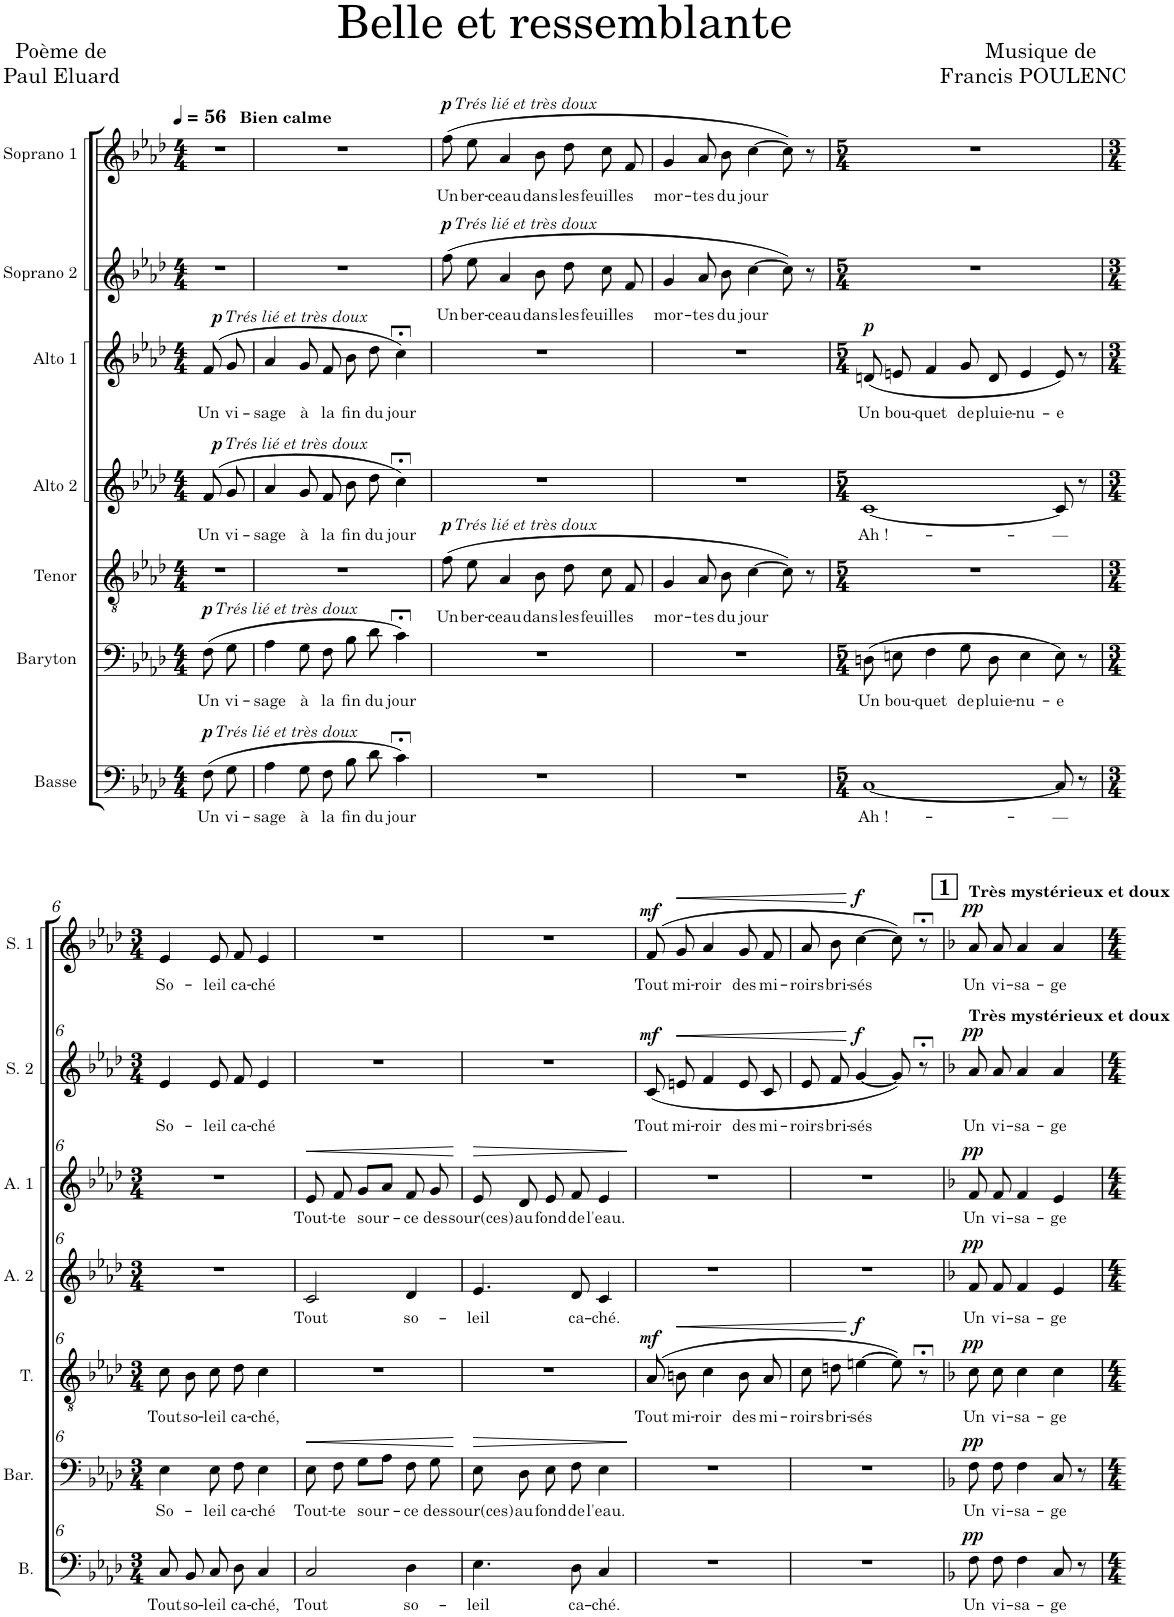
**kern	**text	**dynam	**kern	**text	**dynam	**kern	**text	**dynam	**kern	**text	**dynam	**kern	**text	**dynam	**kern	**text	**dynam	**kern	**text	**dynam
*part7	*part7	*part7	*part6	*part6	*part6	*part5	*part5	*part5	*part4	*part4	*part4	*part3	*part3	*part3	*part2	*part2	*part2	*part1	*part1	*part1
*staff7	*staff7	*staff7	*staff6	*staff6	*staff6	*staff5	*staff5	*staff5	*staff4	*staff4	*staff4	*staff3	*staff3	*staff3	*staff2	*staff2	*staff2	*staff1	*staff1	*staff1
*I"Basse	*	*	*I"Baryton	*	*	*I"Tenor	*	*	*I"Alto 2	*	*	*I"Alto 1	*	*	*I"Soprano 2	*	*	*I"Soprano 1	*	*
*I'B.	*	*	*I'Bar.	*	*	*I'T.	*	*	*I'A. 2	*	*	*I'A. 1	*	*	*I'S. 2	*	*	*I'S. 1	*	*
*clefF4	*	*	*clefF4	*	*	*clefGv2	*	*	*clefG2	*	*	*clefG2	*	*	*clefG2	*	*	*clefG2	*	*
*k[b-e-a-d-]	*	*	*k[b-e-a-d-]	*	*	*k[b-e-a-d-]	*	*	*k[b-e-a-d-]	*	*	*k[b-e-a-d-]	*	*	*k[b-e-a-d-]	*	*	*k[b-e-a-d-]	*	*
*M4/4	*	*	*M4/4	*	*	*M4/4	*	*	*M4/4	*	*	*M4/4	*	*	*M4/4	*	*	*M4/4	*	*
*MM56	*	*	*MM56	*	*	*MM56	*	*	*MM56	*	*	*MM56	*	*	*MM56	*	*	*MM56	*	*
=1	=1	=1	=1	=1	=1	=1	=1	=1	=1	=1	=1	=1	=1	=1	=1	=1	=1	=1	=1	=1
!	!	!	!	!	!	!	!	!	!	!	!	!	!	!	!	!	!	!LO:TX:a:B:t=Bien calme	!	!
!	!	!	!LO:TX:a:i:t=Trés lié et très doux	!	!	!	!	!	!	!	!	!	!	!	!	!	!	!	!	!
!LO:TX:a:i:t=Trés lié et très doux	!	!	!	!	!	!	!	!	!	!	!	!	!	!	!	!	!	!	!	!
!	!LO:LY:b	!LO:DY:a	!	!LO:LY:b	!LO:DY:a	!	!	!	!	!LO:LY:b	!	!	!LO:LY:b	!	!	!	!	!	!	!
(8F\L	Un	p	(8F\	Un	p	1r	.	.	(8f/L	Un	.	(8f/	Un	.	1r	.	.	1r	.	.
!	!	!	!	!	!	!	!	!	!	!	!	!LO:TX:a:i:t=Trés lié et très doux	!	!	!	!	!	!	!	!
!	!	!	!	!	!	!	!	!	!LO:TX:a:i:t=Trés lié et très doux	!	!	!	!	!	!	!	!	!	!	!
!	!LO:LY:b	!	!	!LO:LY:b	!	!	!	!	!	!LO:LY:b	!LO:DY:a	!	!LO:LY:b	!LO:DY:a	!	!	!	!	!	!
8G\J	vi-	.	8G\	vi-	.	.	.	.	8g/J	vi-	p	8g/	vi-	p	.	.	.	.	.	.
2.ryy	.	.	2.ryy	.	.	.	.	.	2.ryy	.	.	2.ryy	.	.	.	.	.	.	.	.
=2	=2	=2	=2	=2	=2	=2	=2	=2	=2	=2	=2	=2	=2	=2	=2	=2	=2	=2	=2	=2
!	!LO:LY:b	!	!	!LO:LY:b	!	!	!	!	!	!LO:LY:b	!	!	!LO:LY:b	!	!	!	!	!	!	!
4A-\	-sage	.	4A-\	-sage	.	1r	.	.	4a-/	-sage	.	4a-/	-sage	.	1r	.	.	1r	.	.
!	!LO:LY:b	!	!	!LO:LY:b	!	!	!	!	!	!LO:LY:b	!	!	!LO:LY:b	!	!	!	!	!	!	!
8G\L	à	.	8G\	à	.	.	.	.	8g/L	à	.	8g/	à	.	.	.	.	.	.	.
!	!LO:LY:b	!	!	!LO:LY:b	!	!	!	!	!	!LO:LY:b	!	!	!LO:LY:b	!	!	!	!	!	!	!
8F\J	la	.	8F\	la	.	.	.	.	8f/J	la	.	8f/	la	.	.	.	.	.	.	.
!	!LO:LY:b	!	!	!LO:LY:b	!	!	!	!	!	!LO:LY:b	!	!	!LO:LY:b	!	!	!	!	!	!	!
8B-\L	fin	.	8B-\	fin	.	.	.	.	8b-\L	fin	.	8b-\	fin	.	.	.	.	.	.	.
!	!LO:LY:b	!	!	!LO:LY:b	!	!	!	!	!	!LO:LY:b	!	!	!LO:LY:b	!	!	!	!	!	!	!
8d-\J	du	.	8d-\	du	.	.	.	.	8dd-\J	du	.	8dd-\	du	.	.	.	.	.	.	.
!	!LO:LY:b	!	!	!LO:LY:b	!	!	!	!	!	!LO:LY:b	!	!	!LO:LY:b	!	!	!	!	!	!	!
4c;<\)	jour	.	4c;<\)	jour	.	.	.	.	4cc;<\)	jour	.	4cc;<\)	jour	.	.	.	.	.	.	.
=3	=3	=3	=3	=3	=3	=3	=3	=3	=3	=3	=3	=3	=3	=3	=3	=3	=3	=3	=3	=3
!	!	!	!	!	!	!	!	!	!	!	!	!	!	!	!	!	!	!LO:TX:a:i:t=Trés lié et très doux	!	!
!	!	!	!	!	!	!	!	!	!	!	!	!	!	!	!LO:TX:a:i:t=Trés lié et très doux	!	!	!	!	!
!	!	!	!	!	!	!LO:TX:a:i:t=Trés lié et très doux	!	!	!	!	!	!	!	!	!	!	!	!	!	!
!	!	!	!	!	!	!	!LO:LY:b	!LO:DY:a	!	!	!	!	!	!	!	!LO:LY:b	!LO:DY:a	!	!LO:LY:b	!LO:DY:a
1r	.	.	1r	.	.	(8f\L	Un	p	1r	.	.	1r	.	.	(8ff\L	Un	p	(8ff\L	Un	p
!	!	!	!	!	!	!	!LO:LY:b	!	!	!	!	!	!	!	!	!LO:LY:b	!	!	!LO:LY:b	!
.	.	.	.	.	.	8e-\J	ber-	.	.	.	.	.	.	.	8ee-\J	ber-	.	8ee-\J	ber-	.
!	!	!	!	!	!	!	!LO:LY:b	!	!	!	!	!	!	!	!	!LO:LY:b	!	!	!LO:LY:b	!
.	.	.	.	.	.	4A-/	-ceau	.	.	.	.	.	.	.	4a-/	-ceau	.	4a-/	-ceau	.
!	!	!	!	!	!	!	!LO:LY:b	!	!	!	!	!	!	!	!	!LO:LY:b	!	!	!LO:LY:b	!
.	.	.	.	.	.	8B-\L	dans	.	.	.	.	.	.	.	8b-\L	dans	.	8b-\L	dans	.
!	!	!	!	!	!	!	!LO:LY:b	!	!	!	!	!	!	!	!	!LO:LY:b	!	!	!LO:LY:b	!
.	.	.	.	.	.	8d-\J	les	.	.	.	.	.	.	.	8dd-\J	les	.	8dd-\J	les	.
!	!	!	!	!	!	!	!LO:LY:b	!	!	!	!	!	!	!	!	!LO:LY:b	!	!	!LO:LY:b	!
.	.	.	.	.	.	8c/L	feuilles	.	.	.	.	.	.	.	8cc/L	feuilles	.	8cc/L	feuilles	.
.	.	.	.	.	.	8F/J	.	.	.	.	.	.	.	.	8f/J	.	.	8f/J	.	.
=4	=4	=4	=4	=4	=4	=4	=4	=4	=4	=4	=4	=4	=4	=4	=4	=4	=4	=4	=4	=4
!	!	!	!	!	!	!	!LO:LY:b	!	!	!	!	!	!	!	!	!LO:LY:b	!	!	!LO:LY:b	!
1r	.	.	1r	.	.	4G/	mor-	.	1r	.	.	1r	.	.	4g/	mor-	.	4g/	mor-	.
!	!	!	!	!	!	!	!LO:LY:b	!	!	!	!	!	!	!	!	!LO:LY:b	!	!	!LO:LY:b	!
.	.	.	.	.	.	8A-/L	-tes	.	.	.	.	.	.	.	8a-/L	-tes	.	8a-/L	-tes	.
!	!	!	!	!	!	!	!LO:LY:b	!	!	!	!	!	!	!	!	!LO:LY:b	!	!	!LO:LY:b	!
.	.	.	.	.	.	8B-/J	du	.	.	.	.	.	.	.	8b-/J	du	.	8b-/J	du	.
!	!	!	!	!	!	!	!LO:LY:b	!	!	!	!	!	!	!	!	!LO:LY:b	!	!	!LO:LY:b	!
.	.	.	.	.	.	[4c\	jour	.	.	.	.	.	.	.	[4cc\	jour	.	[4cc\	jour	.
.	.	.	.	.	.	8c\])	.	.	.	.	.	.	.	.	8cc\])	.	.	8cc\])	.	.
.	.	.	.	.	.	8r	.	.	.	.	.	.	.	.	8r	.	.	8r	.	.
=5	=5	=5	=5	=5	=5	=5	=5	=5	=5	=5	=5	=5	=5	=5	=5	=5	=5	=5	=5	=5
*M5/4	*	*	*M5/4	*	*	*M5/4	*	*	*M5/4	*	*	*M5/4	*	*	*M5/4	*	*	*M5/4	*	*
!	!LO:LY:b	!	!	!LO:LY:b	!	!	!	!	!	!LO:LY:b	!	!	!LO:LY:b	!LO:DY:a	!	!	!	!	!	!
[1C	Ah !-	.	(8Dn\	Un	.	4%5r	.	.	[1c	Ah !-	.	(8dn/	Un	p	4%5r	.	.	4%5r	.	.
!	!	!	!	!LO:LY:b	!	!	!	!	!	!	!	!	!LO:LY:b	!	!	!	!	!	!	!
.	.	.	8En\	bou-	.	.	.	.	.	.	.	8en/	bou-	.	.	.	.	.	.	.
!	!	!	!	!LO:LY:b	!	!	!	!	!	!	!	!	!LO:LY:b	!	!	!	!	!	!	!
.	.	.	4F\	-quet	.	.	.	.	.	.	.	4f/	-quet	.	.	.	.	.	.	.
!	!	!	!	!LO:LY:b	!	!	!	!	!	!	!	!	!LO:LY:b	!	!	!	!	!	!	!
.	.	.	8G\	de	.	.	.	.	.	.	.	8g/	de	.	.	.	.	.	.	.
!	!	!	!	!LO:LY:b	!	!	!	!	!	!	!	!	!LO:LY:b	!	!	!	!	!	!	!
.	.	.	8D\	pluie-	.	.	.	.	.	.	.	8d/	pluie-	.	.	.	.	.	.	.
!	!	!	!	!LO:LY:b	!	!	!	!	!	!	!	!	!LO:LY:b	!	!	!	!	!	!	!
.	.	.	4E\	-nu-	.	.	.	.	.	.	.	4e/	-nu-	.	.	.	.	.	.	.
!	!LO:LY:b	!	!	!LO:LY:b	!	!	!	!	!	!LO:LY:b	!	!	!LO:LY:b	!	!	!	!	!	!	!
8C/]	-—	.	8E\)	-e	.	.	.	.	8c/]	-—	.	8e/)	-e	.	.	.	.	.	.	.
8r	.	.	8r	.	.	.	.	.	8r	.	.	8r	.	.	.	.	.	.	.	.
!!LO:LB:g=z
=6	=6	=6	=6	=6	=6	=6	=6	=6	=6	=6	=6	=6	=6	=6	=6	=6	=6	=6	=6	=6
*M3/4	*	*	*M3/4	*	*	*M3/4	*	*	*M3/4	*	*	*M3/4	*	*	*M3/4	*	*	*M3/4	*	*
!	!LO:LY:b	!	!	!LO:LY:b	!	!	!LO:LY:b	!	!	!	!	!	!	!	!	!LO:LY:b	!	!	!LO:LY:b	!
8C/L	Tout	.	4E-\	So-	.	8c\L	Tout	.	2.r	.	.	2.r	.	.	4e-/	So-	.	4e-/	So-	.
!	!LO:LY:b	!	!	!	!	!	!LO:LY:b	!	!	!	!	!	!	!	!	!	!	!	!	!
8BB-/J	so-	.	.	.	.	8B-\J	so-	.	.	.	.	.	.	.	.	.	.	.	.	.
!	!LO:LY:b	!	!	!LO:LY:b	!	!	!LO:LY:b	!	!	!	!	!	!	!	!	!LO:LY:b	!	!	!LO:LY:b	!
8C/L	-leil	.	8E-\	-leil	.	8c\L	-leil	.	.	.	.	.	.	.	8e-/L	-leil	.	8e-/L	-leil	.
!	!LO:LY:b	!	!	!LO:LY:b	!	!	!LO:LY:b	!	!	!	!	!	!	!	!	!LO:LY:b	!	!	!LO:LY:b	!
8D-/J	ca-	.	8F\	ca-	.	8d-\J	ca-	.	.	.	.	.	.	.	8f/J	ca-	.	8f/J	ca-	.
!	!LO:LY:b	!	!	!LO:LY:b	!	!	!LO:LY:b	!	!	!	!	!	!	!	!	!LO:LY:b	!	!	!LO:LY:b	!
4C/	-ché,	.	4E-\	-ché	.	4c\	-ché,	.	.	.	.	.	.	.	4e-/	-ché	.	4e-/	-ché	.
=7	=7	=7	=7	=7	=7	=7	=7	=7	=7	=7	=7	=7	=7	=7	=7	=7	=7	=7	=7	=7
!	!LO:LY:b	!	!	!LO:LY:b	!LO:HP:b	!	!	!	!	!LO:LY:b	!	!	!LO:LY:b	!LO:HP:b	!	!	!	!	!	!
2C/	Tout	.	8E-\	Tout-	<	2.r	.	.	2c/	Tout	.	8e-/	Tout-	<	2.r	.	.	2.r	.	.
!	!	!	!	!LO:LY:b	!	!	!	!	!	!	!	!	!LO:LY:b	!	!	!	!	!	!	!
.	.	.	8F\	-te	.	.	.	.	.	.	.	8f/	-te	.	.	.	.	.	.	.
!	!	!	!	!LO:LY:b	!	!	!	!	!	!	!	!	!LO:LY:b	!	!	!	!	!	!	!
.	.	.	8G\L	sour-	.	.	.	.	.	.	.	8g/L	sour-	.	.	.	.	.	.	.
.	.	.	8A-\J	.	.	.	.	.	.	.	.	8a-/J	.	.	.	.	.	.	.	.
!	!LO:LY:b	!	!	!LO:LY:b	!	!	!	!	!	!LO:LY:b	!	!	!LO:LY:b	!	!	!	!	!	!	!
4D-\	so-	.	8F\	-ce	.	.	.	.	4d-/	so-	.	8f/	-ce	.	.	.	.	.	.	.
!	!	!	!	!LO:LY:b	!	!	!	!	!	!	!	!	!LO:LY:b	!	!	!	!	!	!	!
.	.	.	8G\	des	.	.	.	.	.	.	.	8g/	des	.	.	.	.	.	.	.
.	.	.	.	.	[	.	.	.	.	.	.	.	.	[	.	.	.	.	.	.
=8	=8	=8	=8	=8	=8	=8	=8	=8	=8	=8	=8	=8	=8	=8	=8	=8	=8	=8	=8	=8
!	!LO:LY:b	!	!	!LO:LY:b	!LO:HP:b	!	!	!	!	!LO:LY:b	!	!	!LO:LY:b	!LO:HP:b	!	!	!	!	!	!
4.E-\	-leil	.	8E-\	sour(ces)	>	2.r	.	.	4.e-/	-leil	.	8e-/	sour(ces)	>	2.r	.	.	2.r	.	.
!	!	!	!	!LO:LY:b	!	!	!	!	!	!	!	!	!LO:LY:b	!	!	!	!	!	!	!
.	.	.	8D-\	au	.	.	.	.	.	.	.	8d-/	au	.	.	.	.	.	.	.
!	!	!	!	!LO:LY:b	!	!	!	!	!	!	!	!	!LO:LY:b	!	!	!	!	!	!	!
.	.	.	8E-\	fond	.	.	.	.	.	.	.	8e-/	fond	.	.	.	.	.	.	.
!	!LO:LY:b	!	!	!LO:LY:b	!	!	!	!	!	!LO:LY:b	!	!	!LO:LY:b	!	!	!	!	!	!	!
8D-\	ca-	.	8F\	de	.	.	.	.	8d-/	ca-	.	8f/	de	.	.	.	.	.	.	.
!	!LO:LY:b	!	!	!LO:LY:b	!	!	!	!	!	!LO:LY:b	!	!	!LO:LY:b	!	!	!	!	!	!	!
4C/	-ché.	.	4E-\	l'eau.	.	.	.	.	4c/	-ché.	.	4e-/	l'eau.	.	.	.	.	.	.	.
.	.	.	.	.	]	.	.	.	.	.	.	.	.	]	.	.	.	.	.	.
=9	=9	=9	=9	=9	=9	=9	=9	=9	=9	=9	=9	=9	=9	=9	=9	=9	=9	=9	=9	=9
!	!	!	!	!	!	!	!LO:LY:b	!LO:DY:a	!	!	!	!	!	!	!	!LO:LY:b	!LO:DY:a	!	!LO:LY:b	!LO:DY:a
2.r	.	.	2.r	.	.	(8A-/L	Tout	mf	2.r	.	.	2.r	.	.	(8c/L	Tout	mf	(8f/L	Tout	mf
!	!	!	!	!	!	!	!LO:LY:b	!LO:HP:b	!	!	!	!	!	!	!	!LO:LY:b	!LO:HP:b	!	!LO:LY:b	!LO:HP:b
.	.	.	.	.	.	8Bn/J	mi-	<	.	.	.	.	.	.	8en/J	mi-	<	8g/J	mi-	<
!	!	!	!	!	!	!	!LO:LY:b	!	!	!	!	!	!	!	!	!LO:LY:b	!	!	!LO:LY:b	!
.	.	.	.	.	.	4c\	-roir	.	.	.	.	.	.	.	4f/	-roir	.	4a-/	-roir	.
!	!	!	!	!	!	!	!LO:LY:b	!	!	!	!	!	!	!	!	!LO:LY:b	!	!	!LO:LY:b	!
.	.	.	.	.	.	8B/L	des	.	.	.	.	.	.	.	8e/L	des	.	8g/L	des	.
!	!	!	!	!	!	!	!LO:LY:b	!	!	!	!	!	!	!	!	!LO:LY:b	!	!	!LO:LY:b	!
.	.	.	.	.	.	8A-/J	mi-	.	.	.	.	.	.	.	8c/J	mi-	.	8f/J	mi-	.
=10	=10	=10	=10	=10	=10	=10	=10	=10	=10	=10	=10	=10	=10	=10	=10	=10	=10	=10	=10	=10
!	!	!	!	!	!	!	!LO:LY:b	!	!	!	!	!	!	!	!	!LO:LY:b	!	!	!LO:LY:b	!
2.r	.	.	2.r	.	.	8c\L	-roirs	.	2.r	.	.	2.r	.	.	8e-/L	-roirs	.	8a-/L	-roirs	.
!	!	!	!	!	!	!	!LO:LY:b	!	!	!	!	!	!	!	!	!LO:LY:b	!	!	!LO:LY:b	!
.	.	.	.	.	.	8dn\J	bri-	.	.	.	.	.	.	.	8f/J	bri-	.	8b-/J	bri-	.
!	!	!	!	!	!	!	!LO:LY:b	!LO:DY:n=1:a	!	!	!	!	!	!	!	!LO:LY:b	!LO:DY:n=1:a	!	!LO:LY:b	!LO:DY:n=1:a
.	.	.	.	.	.	[4en\	-sés	[ f	.	.	.	.	.	.	[4g/	-sés	[ f	[4cc\	-sés	[ f
.	.	.	.	.	.	8e\])	.	.	.	.	.	.	.	.	8g/])	.	.	8cc\])	.	.
.	.	.	.	.	.	8r;<	.	.	.	.	.	.	.	.	8r;<	.	.	8r;<	.	.
!!LO:REH:place=s1:a:B:cj:fs=14:t=1
=11	=11	=11	=11	=11	=11	=11	=11	=11	=11	=11	=11	=11	=11	=11	=11	=11	=11	=11	=11	=11
*k[b-]	*	*	*k[b-]	*	*	*k[b-]	*	*	*k[b-]	*	*	*k[b-]	*	*	*k[b-]	*	*	*k[b-]	*	*
!	!	!	!	!	!	!	!	!	!	!	!	!	!	!	!	!	!	!LO:TX:a:B:t=Très mystérieux et doux	!	!
!	!	!	!	!	!	!	!	!	!	!	!	!	!	!	!LO:TX:a:B:t=Très mystérieux et doux	!	!	!	!	!
!	!LO:LY:b	!LO:DY:a	!	!LO:LY:b	!LO:DY:a	!	!LO:LY:b	!LO:DY:a	!	!LO:LY:b	!LO:DY:a	!	!LO:LY:b	!LO:DY:a	!	!LO:LY:b	!LO:DY:a	!	!LO:LY:b	!LO:DY:a
8F\L	Un	pp	8F\	Un	pp	8c\L	Un	pp	8f/L	Un	pp	8f/	Un	pp	8a/L	Un	pp	8a/L	Un	pp
!	!LO:LY:b	!	!	!LO:LY:b	!	!	!LO:LY:b	!	!	!LO:LY:b	!	!	!LO:LY:b	!	!	!LO:LY:b	!	!	!LO:LY:b	!
8F\J	vi-	.	8F\	vi-	.	8c\J	vi-	.	8f/J	vi-	.	8f/	vi-	.	8a/J	vi-	.	8a/J	vi-	.
!	!LO:LY:b	!	!	!LO:LY:b	!	!	!LO:LY:b	!	!	!LO:LY:b	!	!	!LO:LY:b	!	!	!LO:LY:b	!	!	!LO:LY:b	!
4F\	-sa-	.	4F\	-sa-	.	4c\	-sa-	.	4f/	-sa-	.	4f/	-sa-	.	4a/	-sa-	.	4a/	-sa-	.
!	!LO:LY:b	!	!	!LO:LY:b	!	!	!LO:LY:b	!	!	!LO:LY:b	!	!	!LO:LY:b	!	!	!LO:LY:b	!	!	!LO:LY:b	!
8C/	-ge	.	8C/	-ge	.	4c\	-ge	.	4e/	-ge	.	4e/	-ge	.	4a/	-ge	.	4a/	-ge	.
8r	.	.	8r	.	.	.	.	.	.	.	.	.	.	.	.	.	.	.	.	.
=	=	=	=	=	=	=	=	=	=	=	=	=	=	=	=	=	=	=	=	=
*-	*-	*-	*-	*-	*-	*-	*-	*-	*-	*-	*-	*-	*-	*-	*-	*-	*-	*-	*-	*-
